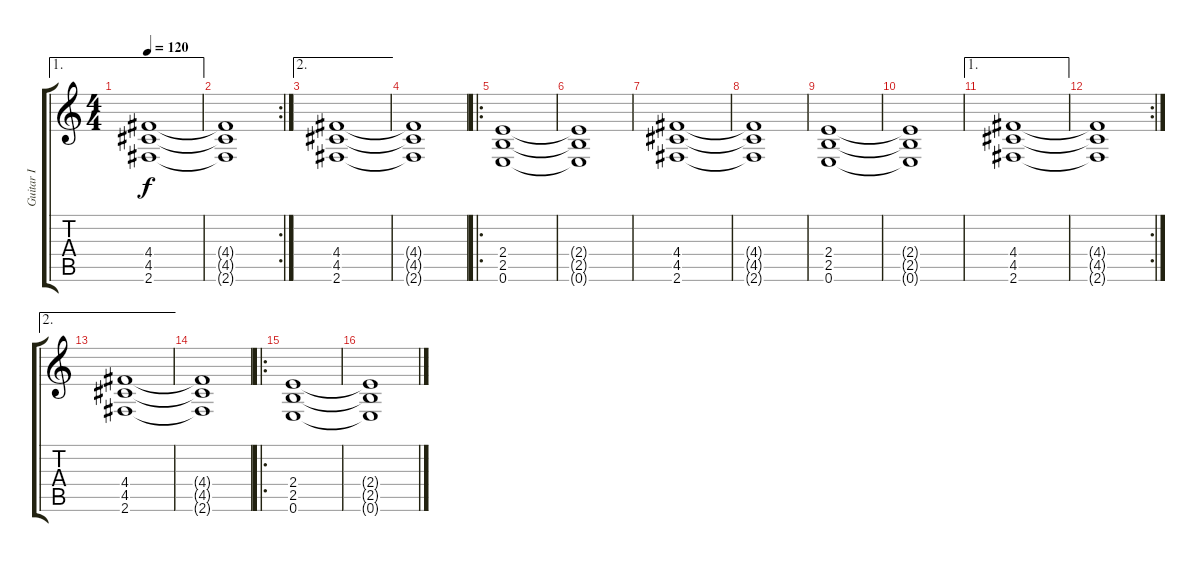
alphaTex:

\track ("Guitar I" "Guitar I") {instrument distortionguitar}
\staff {score tabs}
\tuning (E4 B3 G3 D3 A2 E2) {hide}
\ae 1
\ts (4 4)
\tempo 120
\clef g2
\ks c
(4.4 4.5 2.6).1{dy f} |
\rc 2
(4.4{t} 4.5{t} 2.6{t}).1 |
\ae 2
(4.4 4.5 2.6).1 |
(4.4{t} 4.5{t} 2.6{t}).1 |
\ro
(2.4 2.5 0.6).1 |
(2.4{t} 2.5{t} 0.6{t}).1 |
(4.4 4.5 2.6).1 |
(4.4{t} 4.5{t} 2.6{t}).1 |
(2.4 2.5 0.6).1 |
(2.4{t} 2.5{t} 0.6{t}).1 |
\ae 1
(4.4 4.5 2.6).1 |
\rc 2
(4.4{t} 4.5{t} 2.6{t}).1 |
\ae 2
(4.4 4.5 2.6).1 |
(4.4{t} 4.5{t} 2.6{t}).1 |
\ro
(2.4 2.5 0.6).1 |
(2.4{t} 2.5{t} 0.6{t}).1
